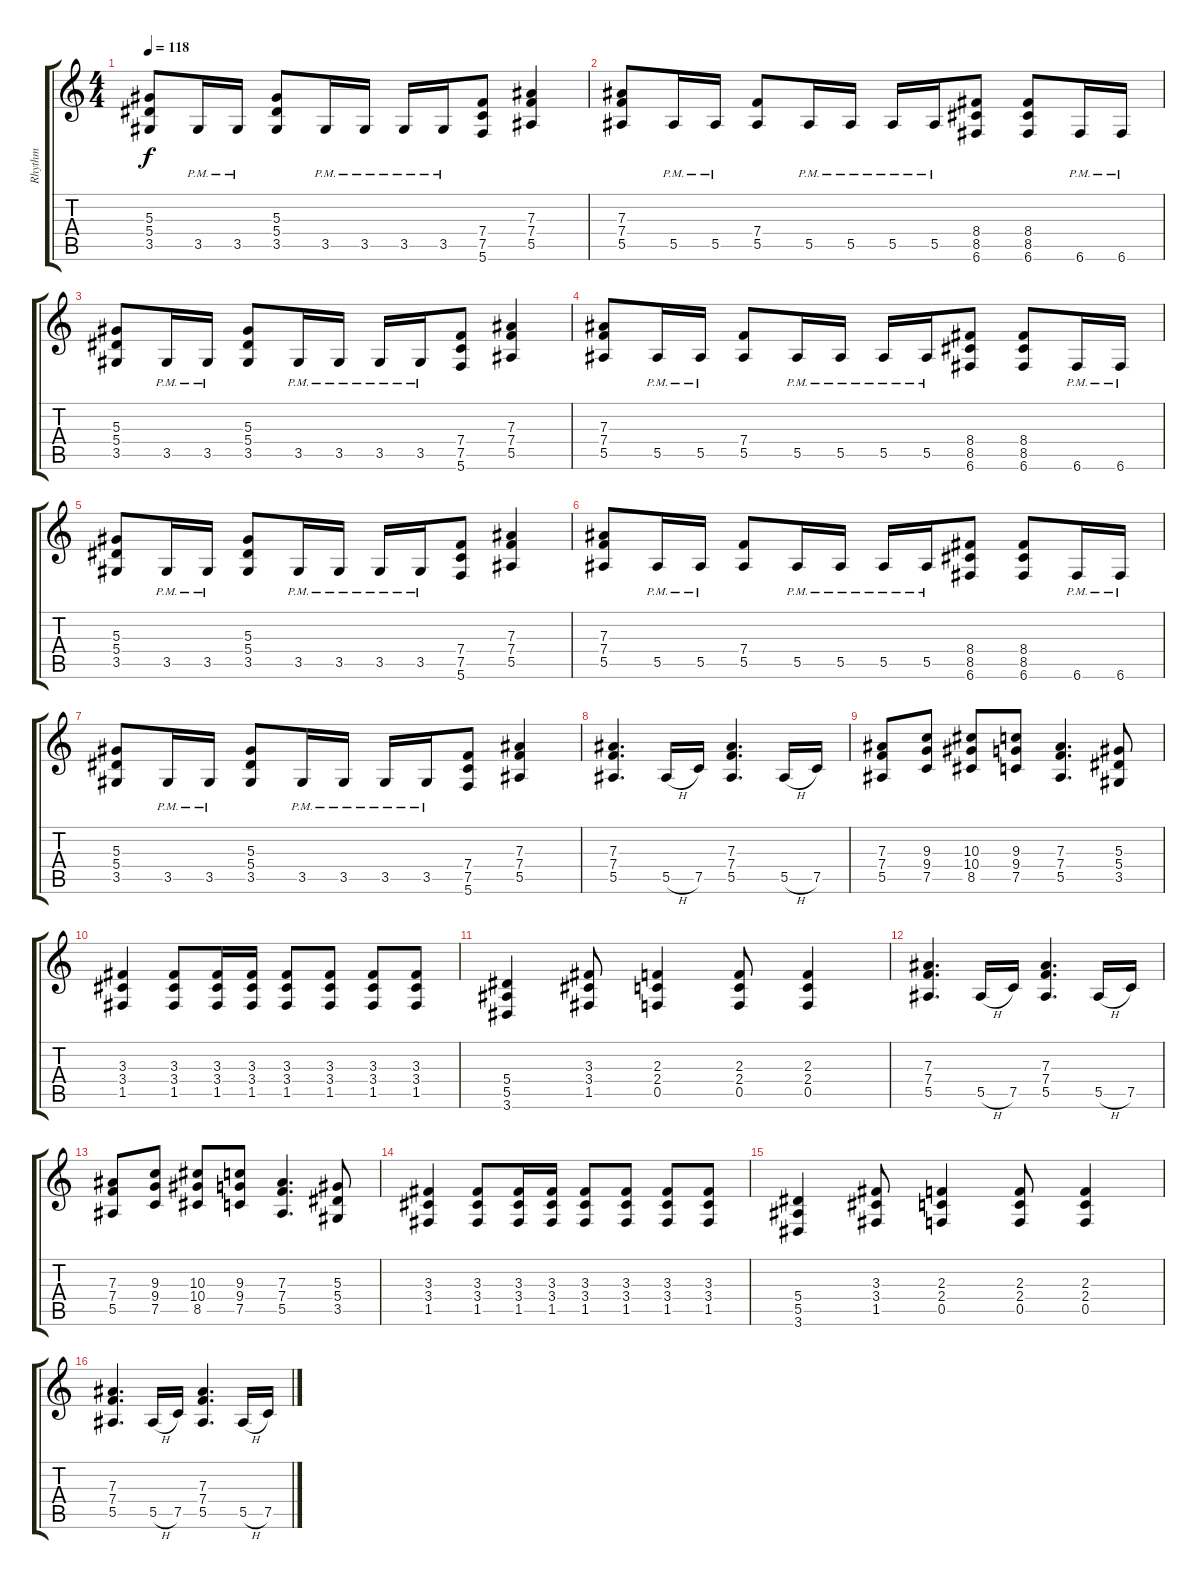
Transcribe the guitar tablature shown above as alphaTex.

\track ("Rhythm" "Rhythm") {instrument overdrivenguitar}
\staff {score tabs}
\tuning (C4 G3 Eb3 Bb2 F2 C2) {hide}
\ts (4 4)
\tempo 118
\clef g2
\ks c
(5.3 5.4 3.5).8{dy f} 3.5{pm}.16 3.5{pm}.16 (5.3 5.4 3.5).8 3.5{pm}.16 3.5{pm}.16 3.5{pm}.16 3.5{pm}.16 (7.4 7.5 5.6).8 (7.3 7.4 5.5).4 |
(7.3 7.4 5.5).8 5.5{pm}.16 5.5{pm}.16 (7.4 5.5).8 5.5{pm}.16 5.5{pm}.16 5.5{pm}.16 5.5{pm}.16 (8.4 8.5 6.6).8 (8.4 8.5 6.6).8 6.6{pm}.16 6.6{pm}.16 |
(5.3 5.4 3.5).8 3.5{pm}.16 3.5{pm}.16 (5.3 5.4 3.5).8 3.5{pm}.16 3.5{pm}.16 3.5{pm}.16 3.5{pm}.16 (7.4 7.5 5.6).8 (7.3 7.4 5.5).4 |
(7.3 7.4 5.5).8 5.5{pm}.16 5.5{pm}.16 (7.4 5.5).8 5.5{pm}.16 5.5{pm}.16 5.5{pm}.16 5.5{pm}.16 (8.4 8.5 6.6).8 (8.4 8.5 6.6).8 6.6{pm}.16 6.6{pm}.16 |
(5.3 5.4 3.5).8 3.5{pm}.16 3.5{pm}.16 (5.3 5.4 3.5).8 3.5{pm}.16 3.5{pm}.16 3.5{pm}.16 3.5{pm}.16 (7.4 7.5 5.6).8 (7.3 7.4 5.5).4 |
(7.3 7.4 5.5).8 5.5{pm}.16 5.5{pm}.16 (7.4 5.5).8 5.5{pm}.16 5.5{pm}.16 5.5{pm}.16 5.5{pm}.16 (8.4 8.5 6.6).8 (8.4 8.5 6.6).8 6.6{pm}.16 6.6{pm}.16 |
(5.3 5.4 3.5).8 3.5{pm}.16 3.5{pm}.16 (5.3 5.4 3.5).8 3.5{pm}.16 3.5{pm}.16 3.5{pm}.16 3.5{pm}.16 (7.4 7.5 5.6).8 (7.3 7.4 5.5).4 |
(7.3 7.4 5.5).4{d} 5.5{h}.16 7.5.16 (7.3 7.4 5.5).4{d} 5.5{h}.16 7.5.16 |
(7.3 7.4 5.5).8 (9.3 9.4 7.5).8 (10.3 10.4 8.5).8 (9.3 9.4 7.5).8 (7.3 7.4 5.5).4{d} (5.3 5.4 3.5).8 |
(3.3 3.4 1.5).4 (3.3 3.4 1.5).8 (3.3 3.4 1.5).16 (3.3 3.4 1.5).16 (3.3 3.4 1.5).8 (3.3 3.4 1.5).8 (3.3 3.4 1.5).8 (3.3 3.4 1.5).8 |
(5.4 5.5 3.6).4 (3.3 3.4 1.5).8 (2.3 2.4 0.5).4 (2.3 2.4 0.5).8 (2.3 2.4 0.5).4 |
(7.3 7.4 5.5).4{d} 5.5{h}.16 7.5.16 (7.3 7.4 5.5).4{d} 5.5{h}.16 7.5.16 |
(7.3 7.4 5.5).8 (9.3 9.4 7.5).8 (10.3 10.4 8.5).8 (9.3 9.4 7.5).8 (7.3 7.4 5.5).4{d} (5.3 5.4 3.5).8 |
(3.3 3.4 1.5).4 (3.3 3.4 1.5).8 (3.3 3.4 1.5).16 (3.3 3.4 1.5).16 (3.3 3.4 1.5).8 (3.3 3.4 1.5).8 (3.3 3.4 1.5).8 (3.3 3.4 1.5).8 |
(5.4 5.5 3.6).4 (3.3 3.4 1.5).8 (2.3 2.4 0.5).4 (2.3 2.4 0.5).8 (2.3 2.4 0.5).4 |
(7.3 7.4 5.5).4{d} 5.5{h}.16 7.5.16 (7.3 7.4 5.5).4{d} 5.5{h}.16 7.5.16
